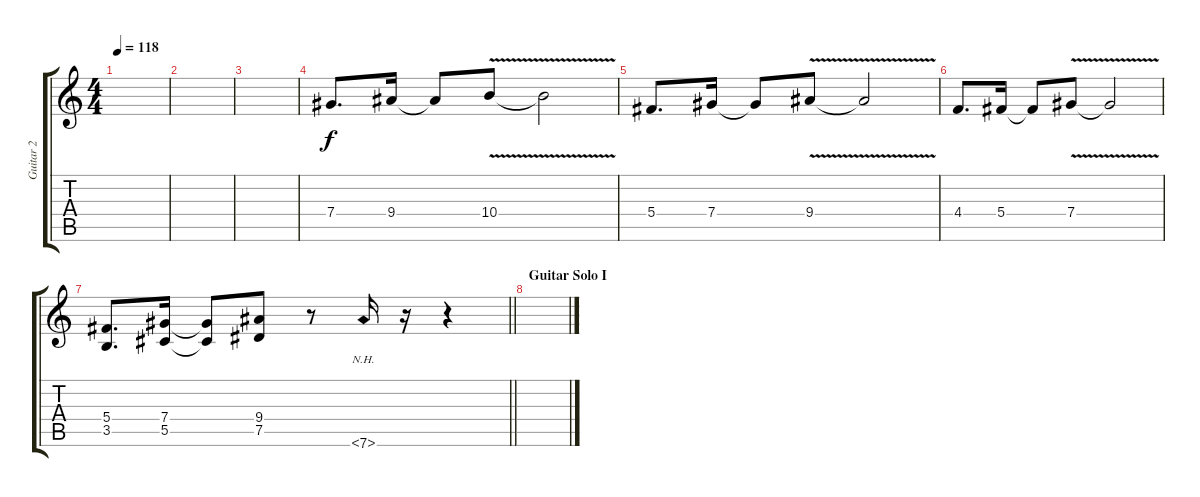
\track ("Guitar 2" "Guitar 2") {instrument distortionguitar}
\staff {score tabs}
\tuning (Eb4 Bb3 Gb3 Db3 Ab2 Eb2) {hide}
\ts (4 4)
\tempo 118
\clef g2
\ks c
|
|
|
7.4.8{d} 9.4.16 9.4{t}.8 10.4{v}.8 10.4{t}.2 |
5.4.8{d} 7.4.16 7.4{t}.8 9.4{v}.8 9.4{t}.2 |
4.4.8{d} 5.4.16 5.4{t}.8 7.4{v}.8 7.4{t}.2 |
\barLineRight lightlight
(5.4 3.5).8{d} (7.4 5.5).16 (7.4{t} 5.5{t}).8 (9.4 7.5).8 r.8 7.6{nh}.16 r.16 r.4 |
\section ("" "Guitar Solo I")
